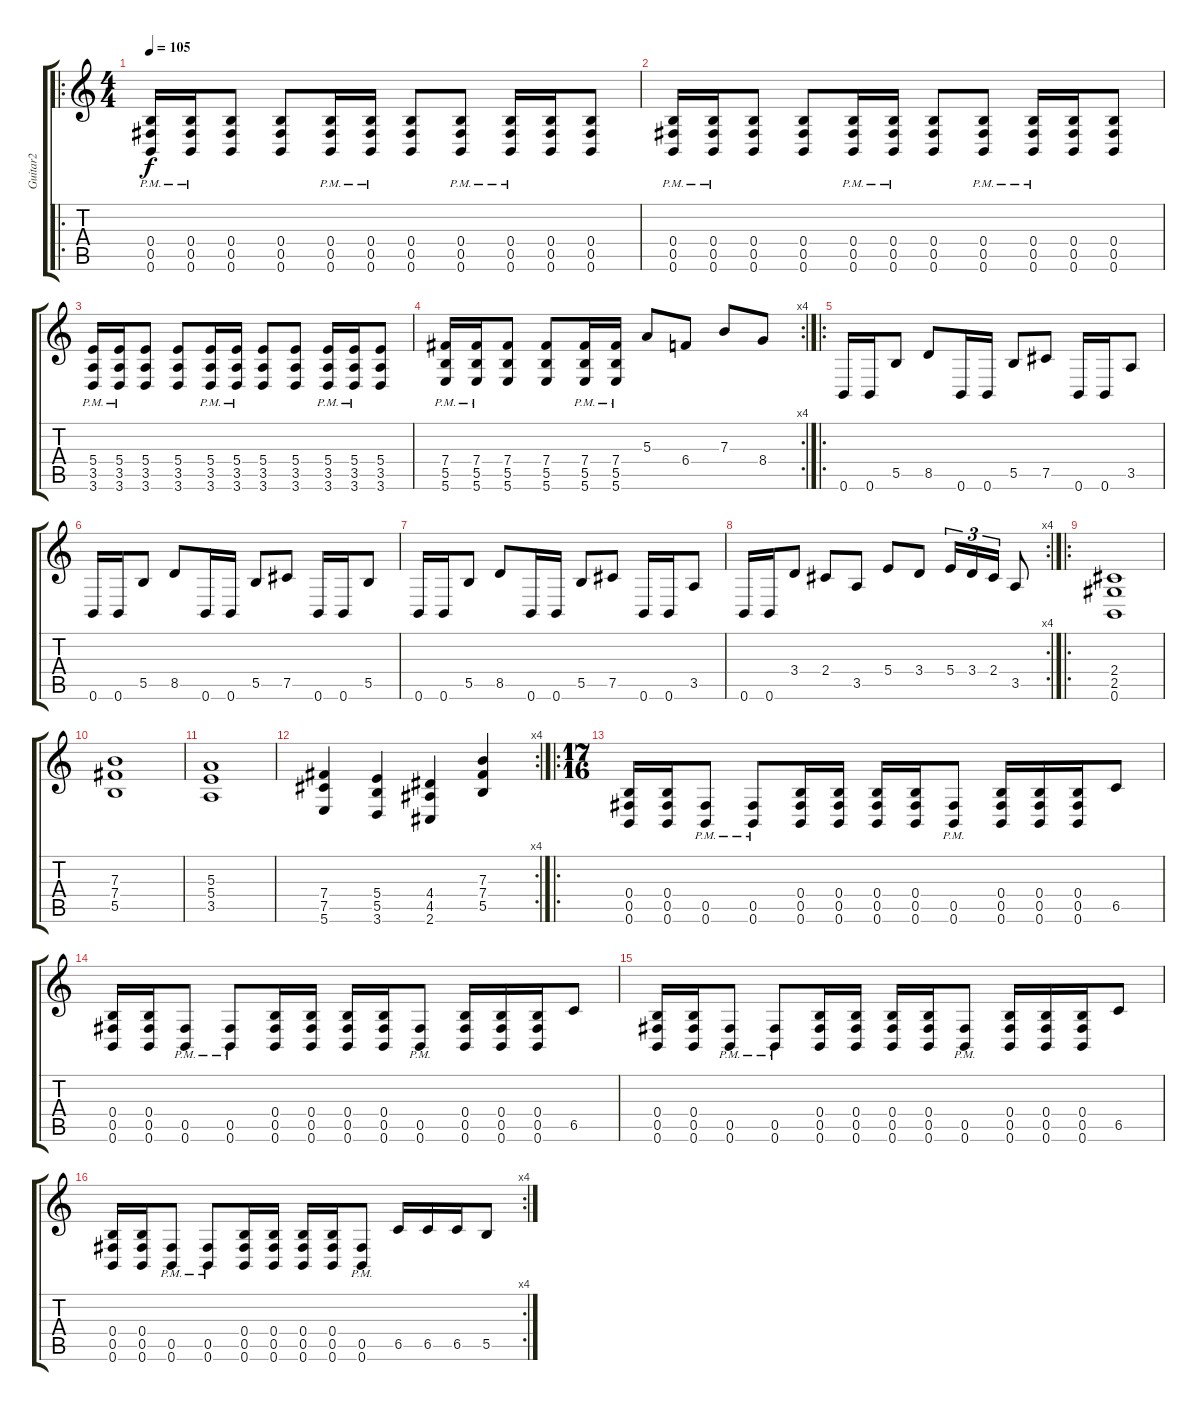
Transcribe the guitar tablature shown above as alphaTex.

\track ("Guitar2" "Guitar2") {instrument distortionguitar}
\staff {score tabs}
\tuning (Db4 Ab3 E3 B2 Gb2 B1) {hide}
\ro
\ts (4 4)
\tempo 105
\clef g2
\ks c
(0.4{pm} 0.5{pm} 0.6{pm}).16{dy f} (0.4{pm} 0.5{pm} 0.6{pm}).16 (0.4 0.5 0.6).8 (0.4 0.5 0.6).8 (0.4{pm} 0.5{pm} 0.6{pm}).16 (0.4{pm} 0.5{pm} 0.6{pm}).16 (0.4 0.5 0.6).8 (0.4{pm} 0.5{pm} 0.6{pm}).8 (0.4{pm} 0.5{pm} 0.6{pm}).16 (0.4 0.5 0.6).16 (0.4 0.5 0.6).8 |
(0.4{pm} 0.5{pm} 0.6{pm}).16 (0.4{pm} 0.5{pm} 0.6{pm}).16 (0.4 0.5 0.6).8 (0.4 0.5 0.6).8 (0.4{pm} 0.5{pm} 0.6{pm}).16 (0.4{pm} 0.5{pm} 0.6{pm}).16 (0.4 0.5 0.6).8 (0.4{pm} 0.5{pm} 0.6{pm}).8 (0.4{pm} 0.5{pm} 0.6{pm}).16 (0.4 0.5 0.6).16 (0.4 0.5 0.6).8 |
(5.4{pm} 3.5{pm} 3.6{pm}).16 (5.4{pm} 3.5{pm} 3.6{pm}).16 (5.4 3.5 3.6).8 (5.4 3.5 3.6).8 (5.4{pm} 3.5{pm} 3.6{pm}).16 (5.4{pm} 3.5{pm} 3.6{pm}).16 (5.4 3.5 3.6).8 (5.4 3.5 3.6).8 (5.4{pm} 3.5{pm} 3.6{pm}).16 (5.4{pm} 3.5{pm} 3.6{pm}).16 (5.4 3.5 3.6).8 |
\rc 4
(7.4{pm} 5.5{pm} 5.6{pm}).16 (7.4{pm} 5.5{pm} 5.6{pm}).16 (7.4 5.5 5.6).8 (7.4 5.5 5.6).8 (7.4{pm} 5.5{pm} 5.6{pm}).16 (7.4{pm} 5.5{pm} 5.6{pm}).16 5.3.8 6.4.8 7.3.8 8.4.8 |
\ro
0.6.16 0.6.16 5.5.8 8.5.8 0.6.16 0.6.16 5.5.8 7.5.8 0.6.16 0.6.16 3.5.8 |
0.6.16 0.6.16 5.5.8 8.5.8 0.6.16 0.6.16 5.5.8 7.5.8 0.6.16 0.6.16 5.5.8 |
0.6.16 0.6.16 5.5.8 8.5.8 0.6.16 0.6.16 5.5.8 7.5.8 0.6.16 0.6.16 3.5.8 |
\rc 4
0.6.16 0.6.16 3.4.8 2.4.8 3.5.8 5.4.8 3.4.8 5.4.16{tu (3 2)} 3.4.16{tu (3 2)} 2.4.16{tu (3 2)} 3.5.8 |
\ro
(2.4 2.5 0.6).1 |
(7.3 7.4 5.5).1 |
(5.3 5.4 3.5).1 |
\rc 4
(7.4 7.5 5.6).4 (5.4 5.5 3.6).4 (4.4 4.5 2.6).4 (7.3 7.4 5.5).4 |
\ro
\ts (17 16)
(0.4 0.5 0.6).16 (0.4 0.5 0.6).16 (0.5{pm} 0.6{pm}).8 (0.5{pm} 0.6{pm}).8 (0.4 0.5 0.6).16 (0.4 0.5 0.6).16 (0.4 0.5 0.6).16 (0.4 0.5 0.6).16 (0.5{pm} 0.6{pm}).8 (0.4 0.5 0.6).16 (0.4 0.5 0.6).16 (0.4 0.5 0.6).16 6.5.8 |
(0.4 0.5 0.6).16 (0.4 0.5 0.6).16 (0.5{pm} 0.6{pm}).8 (0.5{pm} 0.6{pm}).8 (0.4 0.5 0.6).16 (0.4 0.5 0.6).16 (0.4 0.5 0.6).16 (0.4 0.5 0.6).16 (0.5{pm} 0.6{pm}).8 (0.4 0.5 0.6).16 (0.4 0.5 0.6).16 (0.4 0.5 0.6).16 6.5.8 |
(0.4 0.5 0.6).16 (0.4 0.5 0.6).16 (0.5{pm} 0.6{pm}).8 (0.5{pm} 0.6{pm}).8 (0.4 0.5 0.6).16 (0.4 0.5 0.6).16 (0.4 0.5 0.6).16 (0.4 0.5 0.6).16 (0.5{pm} 0.6{pm}).8 (0.4 0.5 0.6).16 (0.4 0.5 0.6).16 (0.4 0.5 0.6).16 6.5.8 |
\rc 4
(0.4 0.5 0.6).16 (0.4 0.5 0.6).16 (0.5{pm} 0.6{pm}).8 (0.5{pm} 0.6{pm}).8 (0.4 0.5 0.6).16 (0.4 0.5 0.6).16 (0.4 0.5 0.6).16 (0.4 0.5 0.6).16 (0.5{pm} 0.6{pm}).8 6.5.16 6.5.16 6.5.16 5.5.8
